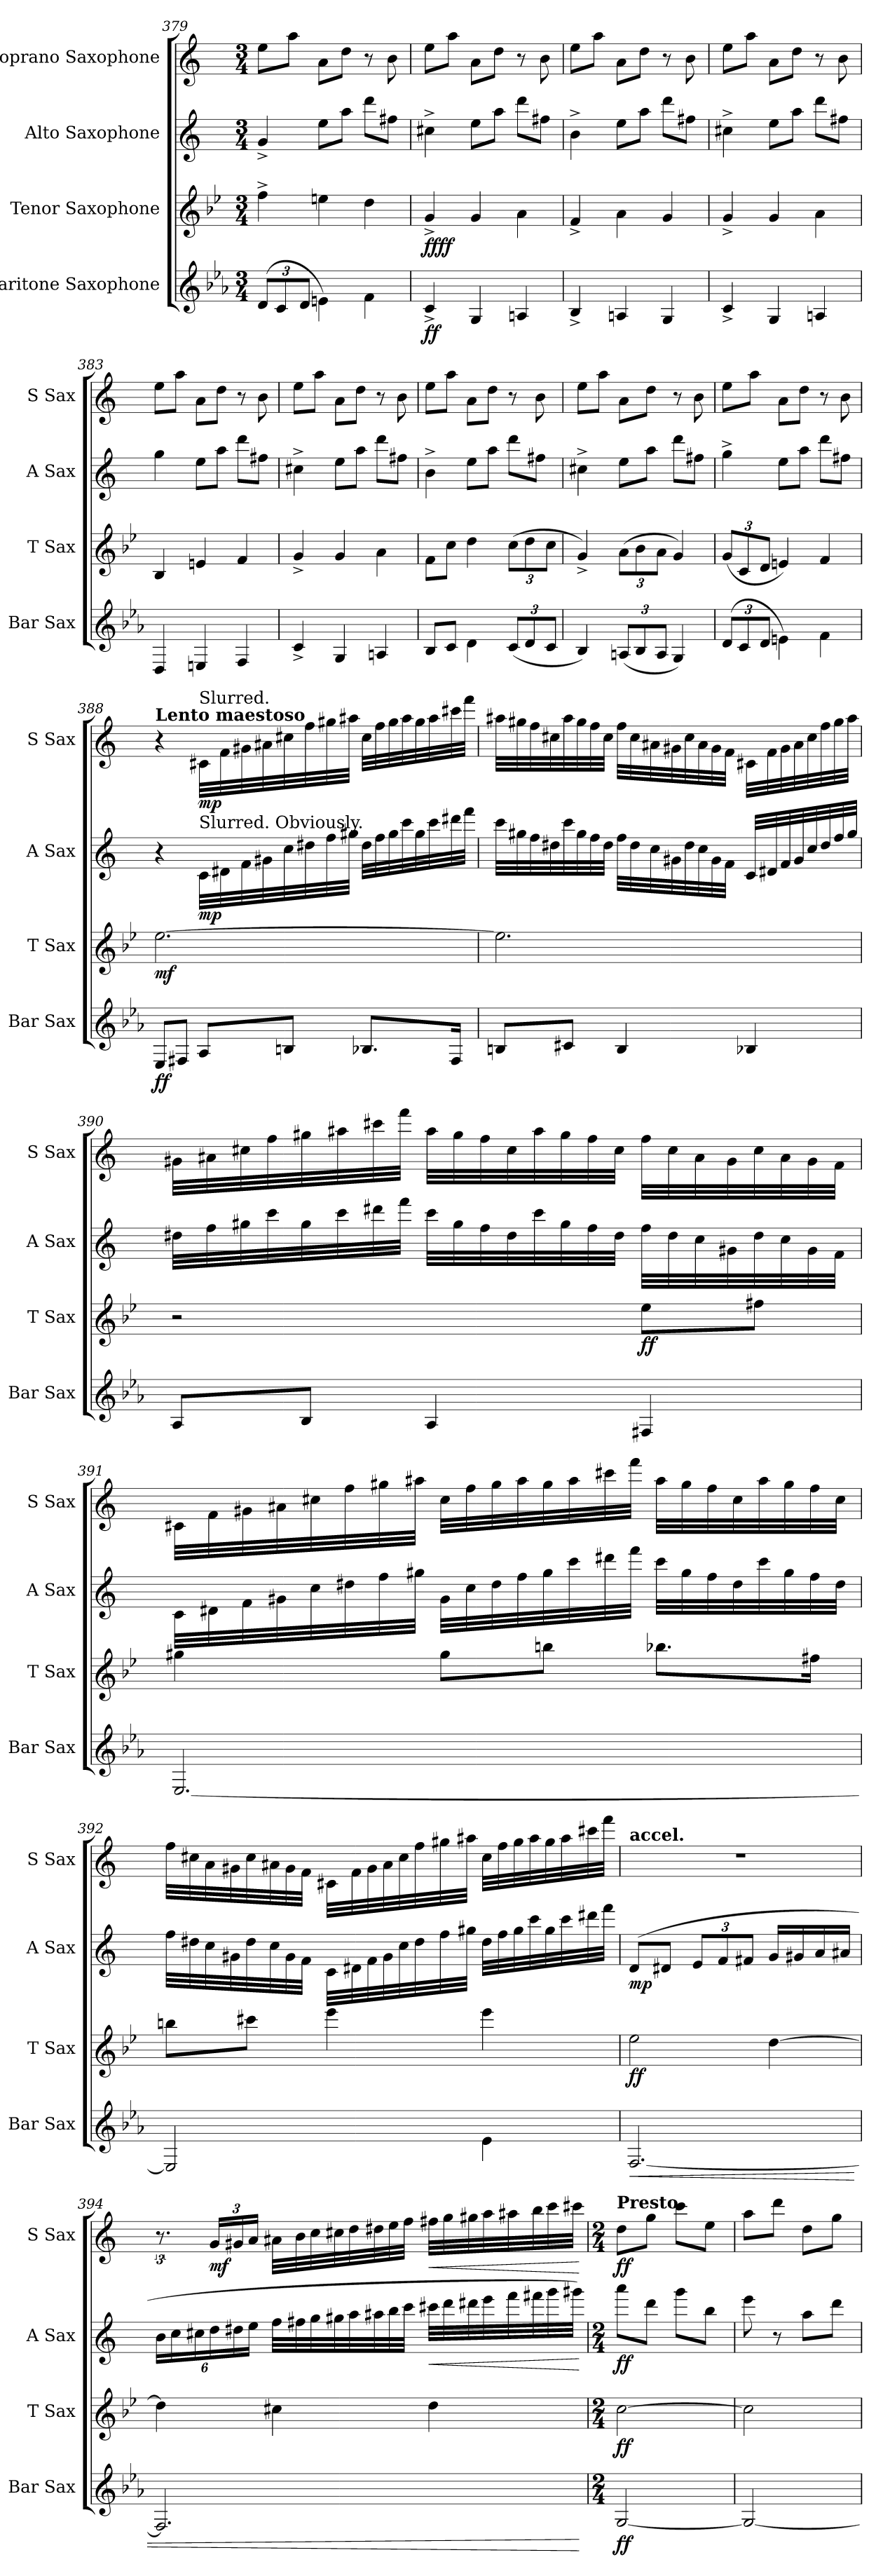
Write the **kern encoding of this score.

**kern	**dynam	**kern	**dynam	**kern	**dynam	**kern	**dynam
*part4	*part4	*part3	*part3	*part2	*part2	*part1	*part1
*staff4	*staff4	*staff3	*staff3	*staff2	*staff2	*staff1	*staff1
*I"Baritone Saxophone	*	*I"Tenor Saxophone	*	*I"Alto Saxophone	*	*I"Soprano Saxophone	*
*I'Bar Sax	*	*I'T Sax	*	*I'A Sax	*	*I'S Sax	*
*clefG2	*	*clefG2	*	*clefG2	*	*clefG2	*
*ITrd12c21	*	*ITrd8c14	*	*ITrd5c9	*	*ITrd1c2	*
*k[b-e-a-]	*	*k[b-e-]	*	*k[b-e-a-]	*	*k[b-e-]	*
*M3/4	*	*M3/4	*	*M3/4	*	*M3/4	*
*Xbrackettup	*	*	*	*	*	*	*
=379	=379	=379	=379	=379	=379	=379	=379
(12D/L	.	4f^\	.	4B-^/	.	8dd\L	.
12C/	.	.	.	.	.	.	.
.	.	.	.	.	.	8gg\J	.
12D/J	.	.	.	.	.	.	.
4En\)	.	4en\	.	8g\L	.	8g\L	.
.	.	.	.	8cc\J	.	8cc\J	.
4F\	.	4d\	.	8ff\L	.	8r	.
.	.	.	.	8an\J	.	8a\	.
!!LO:LB:g=z
=380	=380	=380	=380	=380	=380	=380	=380
!	!LO:DY:b	!	!LO:DY:b	!	!	!	!
!	!	!	!LO:DY:n=1:b	!	!	!	!
4C^/	ff	4G^/	ff ff	4en^\	.	8dd\L	.
.	.	.	.	.	.	8gg\J	.
4GG/	.	4G/	.	8g\L	.	8g\L	.
.	.	.	.	8cc\J	.	8cc\J	.
4AAn/	.	4A\	.	8ff\L	.	8r	.
.	.	.	.	8an\J	.	8a\	.
=381	=381	=381	=381	=381	=381	=381	=381
4BB-^/	.	4F^/	.	4d^\	.	8dd\L	.
.	.	.	.	.	.	8gg\J	.
4AAn/	.	4A\	.	8g\L	.	8g\L	.
.	.	.	.	8cc\J	.	8cc\J	.
4GG/	.	4G/	.	8ff\L	.	8r	.
.	.	.	.	8an\J	.	8a\	.
=382	=382	=382	=382	=382	=382	=382	=382
4C^/	.	4G^/	.	4en^\	.	8dd\L	.
.	.	.	.	.	.	8gg\J	.
4GG/	.	4G/	.	8g\L	.	8g\L	.
.	.	.	.	8cc\J	.	8cc\J	.
4AAn/	.	4A\	.	8ff\L	.	8r	.
.	.	.	.	8an\J	.	8a\	.
=383	=383	=383	=383	=383	=383	=383	=383
4DD/	.	4BB-/	.	4b-\	.	8dd\L	.
.	.	.	.	.	.	8gg\J	.
4EEn/	.	4En/	.	8g\L	.	8g\L	.
.	.	.	.	8cc\J	.	8cc\J	.
4FF/	.	4F/	.	8ff\L	.	8r	.
.	.	.	.	8an\J	.	8a\	.
=384	=384	=384	=384	=384	=384	=384	=384
4C^/	.	4G^/	.	4en^\	.	8dd\L	.
.	.	.	.	.	.	8gg\J	.
4GG/	.	4G/	.	8g\L	.	8g\L	.
.	.	.	.	8cc\J	.	8cc\J	.
4AAn/	.	4A\	.	8ff\L	.	8r	.
.	.	.	.	8an\J	.	8a\	.
!!LO:PB:g=z
=385	=385	=385	=385	=385	=385	=385	=385
8BB-/L	.	8F\L	.	4d^\	.	8dd\L	.
8C/J	.	8c\J	.	.	.	8gg\J	.
4D\	.	4d\	.	8g\L	.	8g\L	.
.	.	.	.	8cc\J	.	8cc\J	.
*	*	*Xbrackettup	*	*	*	*	*
(12C/L	.	(12c\L	.	8ff\L	.	8r	.
12D/	.	12d\	.	.	.	.	.
.	.	.	.	8an\J	.	8a\	.
12C/J	.	12c\J	.	.	.	.	.
=386	=386	=386	=386	=386	=386	=386	=386
4BB-/)	.	4G^/)	.	4en^\	.	8dd\L	.
.	.	.	.	.	.	8gg\J	.
(12AAn/L	.	(12A\L	.	8g\L	.	8g\L	.
12BB-/	.	12B-\	.	.	.	.	.
.	.	.	.	8cc\J	.	8cc\J	.
12AA/J	.	12A\J	.	.	.	.	.
4GG/)	.	4G/)	.	8ff\L	.	8r	.
.	.	.	.	8an\J	.	8a\	.
=387	=387	=387	=387	=387	=387	=387	=387
(12D/L	.	(12G/L	.	4b-^\	.	8dd\L	.
12C/	.	12C/	.	.	.	.	.
.	.	.	.	.	.	8gg\J	.
12D/J	.	12D/J	.	.	.	.	.
4En\)	.	4En/)	.	8g\L	.	8g\L	.
.	.	.	.	8cc\J	.	8cc\J	.
4F\	.	4F/	.	8ff\L	.	8r	.
.	.	.	.	8an\J	.	8a\	.
!!LO:LB:g=z
=388	=388	=388	=388	=388	=388	=388	=388
!!LO:REH:place=s1:a:B:fs=14:t=XVII
*	*	*	*	*	*	*MM390	*
!	!	!	!	!	!	!LO:TX:a:B:t=Lento maestoso	!
!	!LO:DY:b	!	!LO:DY:b	!	!	!	!
8EE-/L	ff	[2.e-\	mf	4r	.	4r	.
8FF#X/J	.	.	.	.	.	.	.
!	!	!	!	!	!	!LO:TX:a:t=Slurred.	!
!	!	!	!	!LO:TX:a:t=Slurred. Obviously.	!	!	!
!	!	!	!	!	!LO:DY:b	!	!LO:DY:b
8AA-/L	.	.	.	32E-\LLL	mp	32Bn\LLL	mp
.	.	.	.	32F#X\	.	32e-\	.
.	.	.	.	32A-\	.	32f#X\	.
.	.	.	.	32Bn\	.	32g#X\	.
8BBn/J	.	.	.	32e-\	.	32bn\	.
.	.	.	.	32f#X\	.	32ee-\	.
.	.	.	.	32a-\	.	32ff#X\	.
.	.	.	.	32bn\JJJ	.	32gg#X\JJJ	.
8.BB-X/L	.	.	.	32f#\LLL	.	32b\LLL	.
.	.	.	.	32a-\	.	32ee-\	.
.	.	.	.	32b\	.	32ff#\	.
.	.	.	.	32ee-\	.	32gg#\	.
.	.	.	.	32b\	.	32ff#\	.
.	.	.	.	32ee-\	.	32gg#\	.
16FF#/Jk	.	.	.	32ff#X\	.	32bbn\	.
.	.	.	.	32aa-\JJJ	.	32eee-\JJJ	.
!!LO:LB:g=z
=389	=389	=389	=389	=389	=389	=389	=389
8BBn/L	.	2.e-\]	.	32ee-\LLL	.	32gg#X\LLL	.
.	.	.	.	32bn\	.	32ff#X\	.
.	.	.	.	32a-\	.	32ee-\	.
.	.	.	.	32f#X\	.	32bn\	.
8C#X/J	.	.	.	32ee-\	.	32gg#\	.
.	.	.	.	32b\	.	32ff#\	.
.	.	.	.	32a-\	.	32ee-\	.
.	.	.	.	32f#\JJJ	.	32b\JJJ	.
4BB/	.	.	.	32a-\LLL	.	32ee-\LLL	.
.	.	.	.	32f#\	.	32b\	.
.	.	.	.	32e-\	.	32g#X\	.
.	.	.	.	32Bn\	.	32f#X\	.
.	.	.	.	32f#\	.	32b\	.
.	.	.	.	32e-\	.	32g#\	.
.	.	.	.	32B\	.	32f#\	.
.	.	.	.	32A-\JJJ	.	32e-\JJJ	.
4BB-X/	.	.	.	32E-/LLL	.	32Bn\LLL	.
.	.	.	.	32F#X/	.	32e-\	.
.	.	.	.	32A-/	.	32f#\	.
.	.	.	.	32B/	.	32g#\	.
.	.	.	.	32e-/	.	32b\	.
.	.	.	.	32f#/	.	32ee-\	.
.	.	.	.	32a-/	.	32ff#\	.
.	.	.	.	32b/JJJ	.	32gg#\JJJ	.
!!LO:PB:g=z
=390	=390	=390	=390	=390	=390	=390	=390
8AA-/L	.	2r	.	32f#X\LLL	.	32f#X\LLL	.
.	.	.	.	32a-\	.	32g#X\	.
.	.	.	.	32bn\	.	32bn\	.
.	.	.	.	32ee-\	.	32ee-\	.
8BB-/J	.	.	.	32b\	.	32ff#X\	.
.	.	.	.	32ee-\	.	32gg#X\	.
.	.	.	.	32ff#X\	.	32bbn\	.
.	.	.	.	32aa-\JJJ	.	32eee-\JJJ	.
4AA-/	.	.	.	32ee-\LLL	.	32gg#\LLL	.
.	.	.	.	32b\	.	32ff#\	.
.	.	.	.	32a-\	.	32ee-\	.
.	.	.	.	32f#\	.	32b\	.
.	.	.	.	32ee-\	.	32gg#\	.
.	.	.	.	32b\	.	32ff#\	.
.	.	.	.	32a-\	.	32ee-\	.
.	.	.	.	32f#\JJJ	.	32b\JJJ	.
!	!	!	!LO:DY:b	!	!	!	!
4FF#X/	.	8e-\L	ff	32a-\LLL	.	32ee-\LLL	.
.	.	.	.	32f#\	.	32b\	.
.	.	.	.	32e-\	.	32g#\	.
.	.	.	.	32Bn\	.	32f#\	.
.	.	8f#X\J	.	32f#\	.	32b\	.
.	.	.	.	32e-\	.	32g#\	.
.	.	.	.	32B\	.	32f#\	.
.	.	.	.	32A-\JJJ	.	32e-\JJJ	.
!!LO:LB:g=z
=391	=391	=391	=391	=391	=391	=391	=391
[2.EE-/	.	4g#X\	.	32E-\LLL	.	32Bn\LLL	.
.	.	.	.	32F#X\	.	32e-\	.
.	.	.	.	32A-\	.	32f#X\	.
.	.	.	.	32Bn\	.	32g#X\	.
.	.	.	.	32e-\	.	32bn\	.
.	.	.	.	32f#X\	.	32ee-\	.
.	.	.	.	32a-\	.	32ff#X\	.
.	.	.	.	32bn\JJJ	.	32gg#X\JJJ	.
.	.	8g#\L	.	32B\LLL	.	32b\LLL	.
.	.	.	.	32e-\	.	32ee-\	.
.	.	.	.	32f#\	.	32ff#\	.
.	.	.	.	32a-\	.	32gg#\	.
.	.	8bn\J	.	32b\	.	32ff#\	.
.	.	.	.	32ee-\	.	32gg#\	.
.	.	.	.	32ff#X\	.	32bbn\	.
.	.	.	.	32aa-\JJJ	.	32eee-\JJJ	.
.	.	8.b-X\L	.	32ee-\LLL	.	32gg#\LLL	.
.	.	.	.	32b\	.	32ff#\	.
.	.	.	.	32a-\	.	32ee-\	.
.	.	.	.	32f#\	.	32b\	.
.	.	.	.	32ee-\	.	32gg#\	.
.	.	.	.	32b\	.	32ff#\	.
.	.	16f#X\Jk	.	32a-\	.	32ee-\	.
.	.	.	.	32f#\JJJ	.	32b\JJJ	.
!!LO:LB:g=z
=392	=392	=392	=392	=392	=392	=392	=392
2EE-/]	.	8bn\L	.	32a-\LLL	.	32ee-\LLL	.
.	.	.	.	32f#X\	.	32bn\	.
.	.	.	.	32e-\	.	32g\	.
.	.	.	.	32Bn\	.	32f#X\	.
.	.	8cc#X\J	.	32f#\	.	32b\	.
.	.	.	.	32e-\	.	32g#X\	.
.	.	.	.	32B\	.	32f#\	.
.	.	.	.	32A-\JJJ	.	32e-\JJJ	.
.	.	4ee-\	.	32E-\LLL	.	32Bn\LLL	.
.	.	.	.	32F#X\	.	32e-\	.
.	.	.	.	32A-\	.	32f#\	.
.	.	.	.	32B\	.	32g#\	.
.	.	.	.	32e-\	.	32b\	.
.	.	.	.	32f#\	.	32ee-\	.
.	.	.	.	32a-\	.	32ff#X\	.
.	.	.	.	32bn\JJJ	.	32gg#X\JJJ	.
4E-\	.	4ee-\	.	32f#\LLL	.	32b\LLL	.
.	.	.	.	32a-\	.	32ee-\	.
.	.	.	.	32b\	.	32ff#\	.
.	.	.	.	32ee-\	.	32gg#\	.
.	.	.	.	32b\	.	32ff#\	.
.	.	.	.	32ee-\	.	32gg#\	.
.	.	.	.	32ff#X\	.	32bbn\	.
.	.	.	.	32aa-\JJJ	.	32eee-\JJJ	.
=393	=393	=393	=393	=393	=393	=393	=393
!	!	!	!	!	!	!LO:TX:a:B:t=accel.	!
!	!LO:HP:b	!	!LO:DY:b	!	!LO:DY:b	!	!
[2.FF/	<	2e-\	ff	(8F/L	mp	2.r	.
.	.	.	.	8F#X/J	.	.	.
*	*	*	*	*Xbrackettup	*	*	*
.	.	.	.	12G/L	.	.	.
.	.	.	.	12A-/	.	.	.
.	.	.	.	12An/J	.	.	.
.	.	[4d\	.	16B-/LL	.	.	.
.	.	.	.	16Bn/	.	.	.
.	.	.	.	16c/	.	.	.
.	.	.	.	16c#X/JJ	.	.	.
!!LO:PB:g=z
=394	=394	=394	=394	=394	=394	=394	=394
*	*	*	*	*	*	*MM113	*
2.FF/]	.	4d\]	.	24d\LL	.	12.r	.
.	.	.	.	24e-\	.	.	.
.	.	.	.	24en\	.	.	.
*	*	*	*	*	*	*MM129	*
!	!	!	!	!	!	!	!LO:DY:b
.	.	.	.	24f\	.	24f/LL	mf
.	.	.	.	24f#X\	.	24f#X/	.
.	.	.	.	24g\JJ	.	24g/JJ	.
.	.	4c#X\	.	32a-\LLL	.	32g#X\LLL	.
.	.	.	.	32an\	.	32a\	.
.	.	.	.	32b-\	.	32b-\	.
.	.	.	.	32bn\	.	32bn\	.
.	.	.	.	32cc\	.	32cc\	.
.	.	.	.	32cc#X\	.	32cc#X\	.
.	.	.	.	32dd\	.	32dd\	.
.	.	.	.	32ee-\JJJ	.	32ee-\JJJ	.
*	*	*	*	*	*	*MM140	*
!	!	!	!	!	!LO:HP:b	!	!LO:HP:b
.	.	4d\	.	32een\LLL	<	32een\LLL	<
.	.	.	.	32ff\	.	32ff\	.
.	.	.	.	32ff#X\	.	32ff#X\	.
.	.	.	.	32gg\	.	32gg\	.
.	.	.	.	32aa-\	.	32gg#X\	.
.	.	.	.	32aan\	.	32aa\	.
.	.	.	.	32bb-\	.	32bb-\	.
.	.	.	.	32bbn\JJJ)	.	32bbn\JJJ	.
.	[	.	.	.	[	.	[
=395	=395	=395	=395	=395	=395	=395	=395
*M2/4	*	*M2/4	*	*M2/4	*	*M2/4	*
!	!	!	!	!	!	!LO:TX:a:B:t=Presto	!
!	!LO:DY:b	!	!LO:DY:b	!	!LO:DY:b	!	!LO:DY:b
[2GG/	ff	[2c\	ff	8ccc\L	ff	8cc\L	ff
.	.	.	.	8ff\J	.	8ff\J	.
.	.	.	.	8bb-\L	.	8bb-\L	.
.	.	.	.	8dd\J	.	8dd\J	.
=396	=396	=396	=396	=396	=396	=396	=396
2GG/_	.	2c\]	.	8gg\	.	8gg\L	.
.	.	.	.	8r	.	8ccc\J	.
.	.	.	.	8cc\L	.	8cc\L	.
.	.	.	.	8ff\J	.	8ff\J	.
=	=	=	=	=	=	=	=
*-	*-	*-	*-	*-	*-	*-	*-
